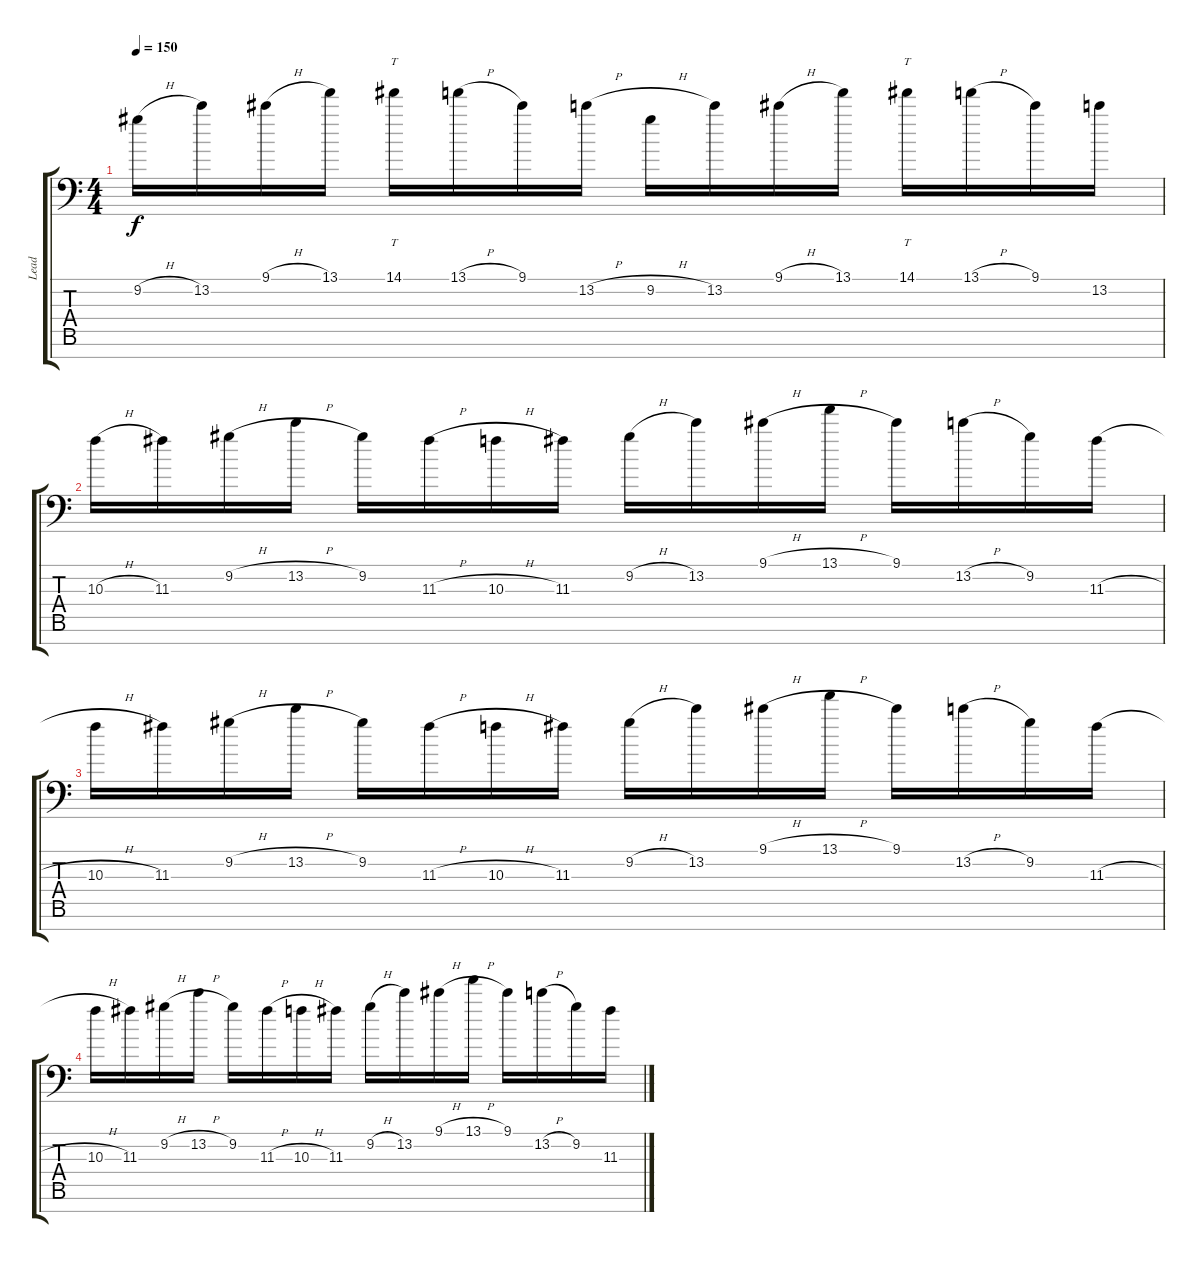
\track ("Lead" "Lead") {instrument distortionguitar}
\staff {score tabs}
\tuning (E4 B3 G3 D3 A2 E2 Bb1) {hide}
\ts (4 4)
\tempo 150
\clef f4
\ks c
9.2{h}.16{dy f} 13.2.16 9.1{h}.16 13.1.16 14.1.16{tt} 13.1{h}.16 9.1.16 13.2{h}.16 9.2{h}.16 13.2.16 9.1{h}.16 13.1.16 14.1.16{tt} 13.1{h}.16 9.1.16 13.2.16 |
10.3{h}.16 11.3.16 9.2{h}.16 13.2{h}.16 9.2.16 11.3{h}.16 10.3{h}.16 11.3.16 9.2{h}.16 13.2.16 9.1{h}.16 13.1{h}.16 9.1.16 13.2{h}.16 9.2.16 11.3{h}.16 |
10.3{h}.16 11.3.16 9.2{h}.16 13.2{h}.16 9.2.16 11.3{h}.16 10.3{h}.16 11.3.16 9.2{h}.16 13.2.16 9.1{h}.16 13.1{h}.16 9.1.16 13.2{h}.16 9.2.16 11.3{h}.16 |
10.3{h}.16 11.3.16 9.2{h}.16 13.2{h}.16 9.2.16 11.3{h}.16 10.3{h}.16 11.3.16 9.2{h}.16 13.2.16 9.1{h}.16 13.1{h}.16 9.1.16 13.2{h}.16 9.2.16 11.3{h}.16
